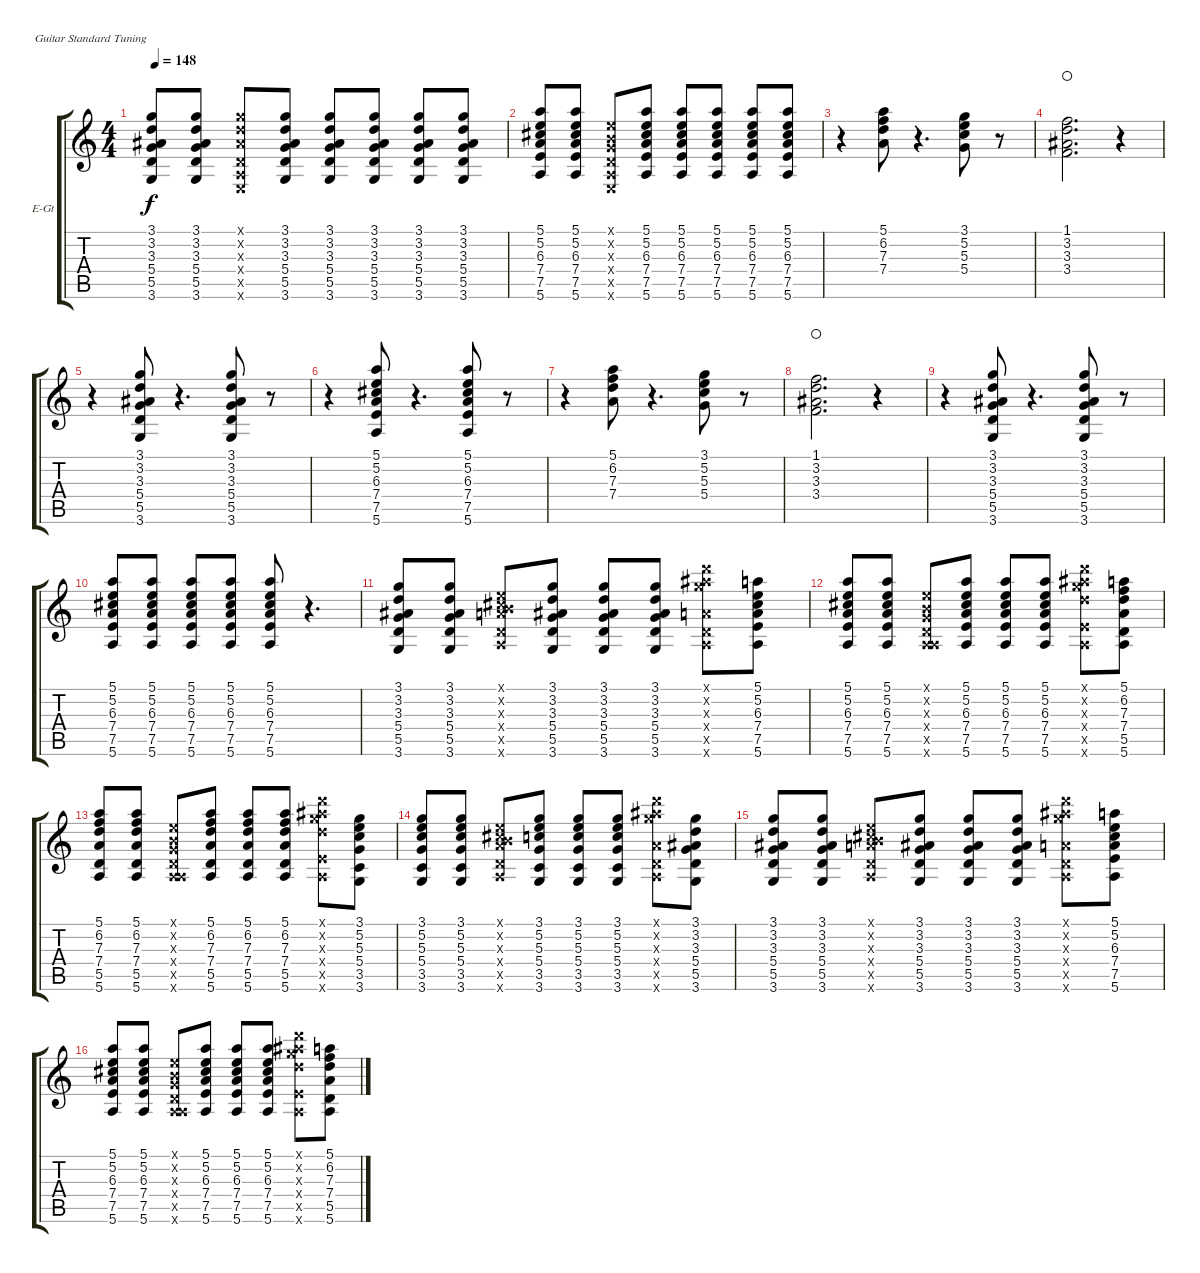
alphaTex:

\defaultSystemsLayout 4
\bracketExtendMode groupsimilarinstruments
\firstSystemTrackNameOrientation horizontal
\otherSystemsTrackNameOrientation horizontal
\track ("Наташа" "E-Gt") {instrument distortionguitar}
\staff {score tabs}
\tuning (E4 B3 G3 D3 A2 E2)
\ts (4 4)
\tempo 148
\clef g2
\scale
0.333333
\ks c
(3.1 3.2 3.3 5.4 5.5 3.6).8{dy f} (3.1 3.2 3.3 5.4 5.5 3.6).8 (3.1{x} 3.2{x} 3.3{x} 0.4{x} 0.5{x} 0.6{x}).8 (3.1 3.2 3.3 5.4 5.5 3.6).8 (3.1 3.2 3.3 5.4 5.5 3.6).8 (3.1 3.2 3.3 5.4 5.5 3.6).8 (3.1 3.2 3.3 5.4 5.5 3.6).8 (3.1 3.2 3.3 5.4 5.5 3.6).8 |
\scale
0.333333 (5.1 5.2 6.3 7.4 7.5 5.6).8 (5.1 5.2 6.3 7.4 7.5 5.6).8 (0.1{x} 0.2{x} 0.3{x} 0.4{x} 0.5{x} 0.6{x}).8 (5.1 5.2 6.3 7.4 7.5 5.6).8 (5.1 5.2 6.3 7.4 7.5 5.6).8 (5.1 5.2 6.3 7.4 7.5 5.6).8 (5.1 5.2 6.3 7.4 7.5 5.6).8 (5.1 5.2 6.3 7.4 7.5 5.6).8 |
\scale
0.333333 r.4 (5.1 6.2 7.3 7.4).8 r.4{d} (3.1 5.2 5.3 5.4).8 r.8 |
\scale
0.333333 (1.1 3.2 3.3 3.4).2{d waho} r.4 |
\scale
0.333333 r.4 (3.1 3.2 3.3 5.4 5.5 3.6).8 r.4{d} (3.1 3.2 3.3 5.4 5.5 3.6).8 r.8 |
\scale
0.333333 r.4 (5.1 5.2 6.3 7.4 7.5 5.6).8 r.4{d} (5.1 5.2 6.3 7.4 7.5 5.6).8 r.8 |
\scale
0.333333 r.4 (5.1 6.2 7.3 7.4).8 r.4{d} (3.1 5.2 5.3 5.4).8 r.8 |
\scale
0.333333 (1.1 3.2 3.3 3.4).2{d waho} r.4 |
\scale
0.333333 r.4 (3.1 3.2 3.3 5.4 5.5 3.6).8 r.4{d} (3.1 3.2 3.3 5.4 5.5 3.6).8 r.8 |
\scale
0.333333 (5.1 5.2 6.3 7.4 7.5 5.6).8 (5.1 5.2 6.3 7.4 7.5 5.6).8 (5.1 5.2 6.3 7.4 7.5 5.6).8 (5.1 5.2 6.3 7.4 7.5 5.6).8 (5.1 5.2 6.3 7.4 7.5 5.6).8 r.4{d} |
\scale
0.333333 (3.1 3.2 3.3 5.4 5.5 3.6).8 (3.1 3.2 3.3 5.4 5.5 3.6).8 (0.1{x} 0.2{x} 6.3{x} 7.4{x} 5.5{x} 5.6{x}).8 (3.1 3.2 3.3 5.4 5.5 3.6).8 (3.1 3.2 3.3 5.4 5.5 3.6).8 (3.1 3.2 3.3 5.4 5.5 3.6).8 (10.1{x} 11.2{x} 12.3{x} 7.4{x} 5.5{x} 5.6{x}).8 (5.1 5.2 6.3 7.4 7.5 5.6).8 |
\scale
0.333333 (5.1 5.2 6.3 7.4 7.5 5.6).8 (5.1 5.2 6.3 7.4 7.5 5.6).8 (0.1{x} 0.2{x} 0.3{x} 0.4{x} 0.5{x} 5.6{x}).8 (5.1 5.2 6.3 7.4 7.5 5.6).8 (5.1 5.2 6.3 7.4 7.5 5.6).8 (5.1 5.2 6.3 7.4 7.5 5.6).8 (10.1{x} 11.2{x} 12.3{x} 12.4{x} 7.5{x} 5.6{x}).8 (5.1 6.2 7.3 7.4 5.5 5.6).8 |
\scale
0.333333 (5.1 6.2 7.3 7.4 5.5 5.6).8 (5.1 6.2 7.3 7.4 5.5 5.6).8 (0.1{x} 0.2{x} 0.3{x} 0.4{x} 0.5{x} 5.6{x}).8 (5.1 6.2 7.3 7.4 5.5 5.6).8 (5.1 6.2 7.3 7.4 5.5 5.6).8 (5.1 6.2 7.3 7.4 5.5 5.6).8 (10.1{x} 11.2{x} 12.3{x} 12.4{x} 7.5{x} 5.6{x}).8 (3.1 5.2 5.3 5.4 3.5 3.6).8 |
\scale
0.333333 (3.1 5.2 5.3 5.4 3.5 3.6).8 (3.1 5.2 5.3 5.4 3.5 3.6).8 (0.1{x} 0.2{x} 6.3{x} 7.4{x} 5.5{x} 5.6{x}).8 (3.1 5.2 5.3 5.4 3.5 3.6).8 (3.1 5.2 5.3 5.4 3.5 3.6).8 (3.1 5.2 5.3 5.4 3.5 3.6).8 (10.1{x} 11.2{x} 12.3{x} 7.4{x} 5.5{x} 5.6{x}).8 (3.1 3.2 3.3 5.4 5.5 3.6).8 |
\scale
0.333333 (3.1 3.2 3.3 5.4 5.5 3.6).8 (3.1 3.2 3.3 5.4 5.5 3.6).8 (0.1{x} 0.2{x} 6.3{x} 7.4{x} 5.5{x} 5.6{x}).8 (3.1 3.2 3.3 5.4 5.5 3.6).8 (3.1 3.2 3.3 5.4 5.5 3.6).8 (3.1 3.2 3.3 5.4 5.5 3.6).8 (10.1{x} 11.2{x} 12.3{x} 7.4{x} 5.5{x} 5.6{x}).8 (5.1 5.2 6.3 7.4 7.5 5.6).8 |
\scale
0.333333 (5.1 5.2 6.3 7.4 7.5 5.6).8 (5.1 5.2 6.3 7.4 7.5 5.6).8 (0.1{x} 0.2{x} 0.3{x} 0.4{x} 0.5{x} 5.6{x}).8 (5.1 5.2 6.3 7.4 7.5 5.6).8 (5.1 5.2 6.3 7.4 7.5 5.6).8 (5.1 5.2 6.3 7.4 7.5 5.6).8 (10.1{x} 11.2{x} 12.3{x} 12.4{x} 7.5{x} 5.6{x}).8 (5.1 6.2 7.3 7.4 5.5 5.6).8
